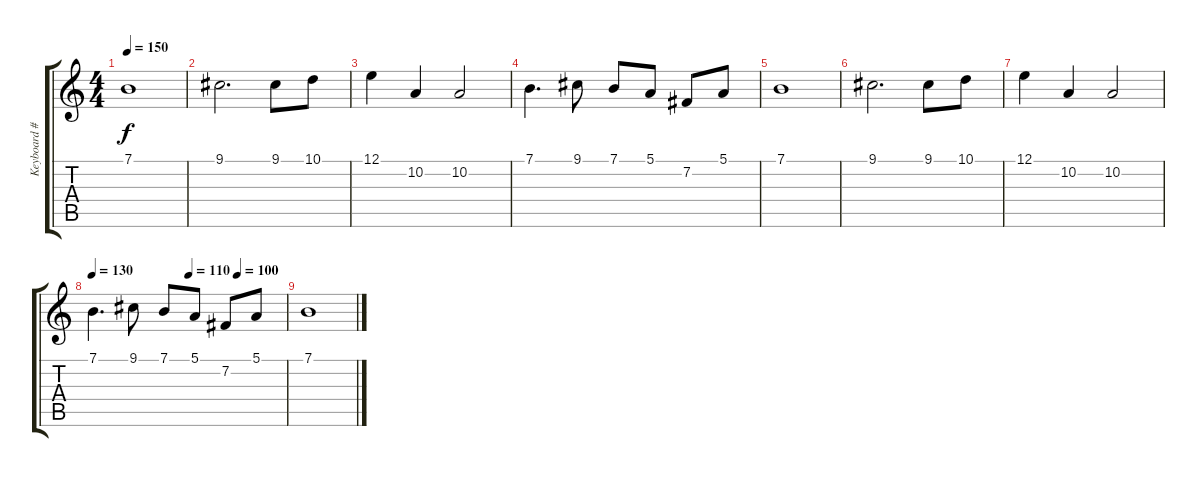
\track ("Keyboard #3" "Keyboard #") {instrument piccolo}
\staff {score tabs}
\tuning (E4 B3 G3 D3 A2 E2) {hide}
\ts (4 4)
\tempo 150
\clef g2
\ks c
7.1.1{dy f} |
9.1.2{d} 9.1.8 10.1.8 |
12.1.4 10.2.4 10.2.2 |
7.1.4{d} 9.1.8 7.1.8 5.1.8 7.2.8 5.1.8 |
7.1.1 |
9.1.2{d} 9.1.8 10.1.8 |
12.1.4 10.2.4 10.2.2 |
\tempo 130
\tempo (110 0.5)
\tempo (100 0.75)
7.1.4{d} 9.1.8 7.1.8 5.1.8 7.2.8 5.1.8 |
7.1.1
